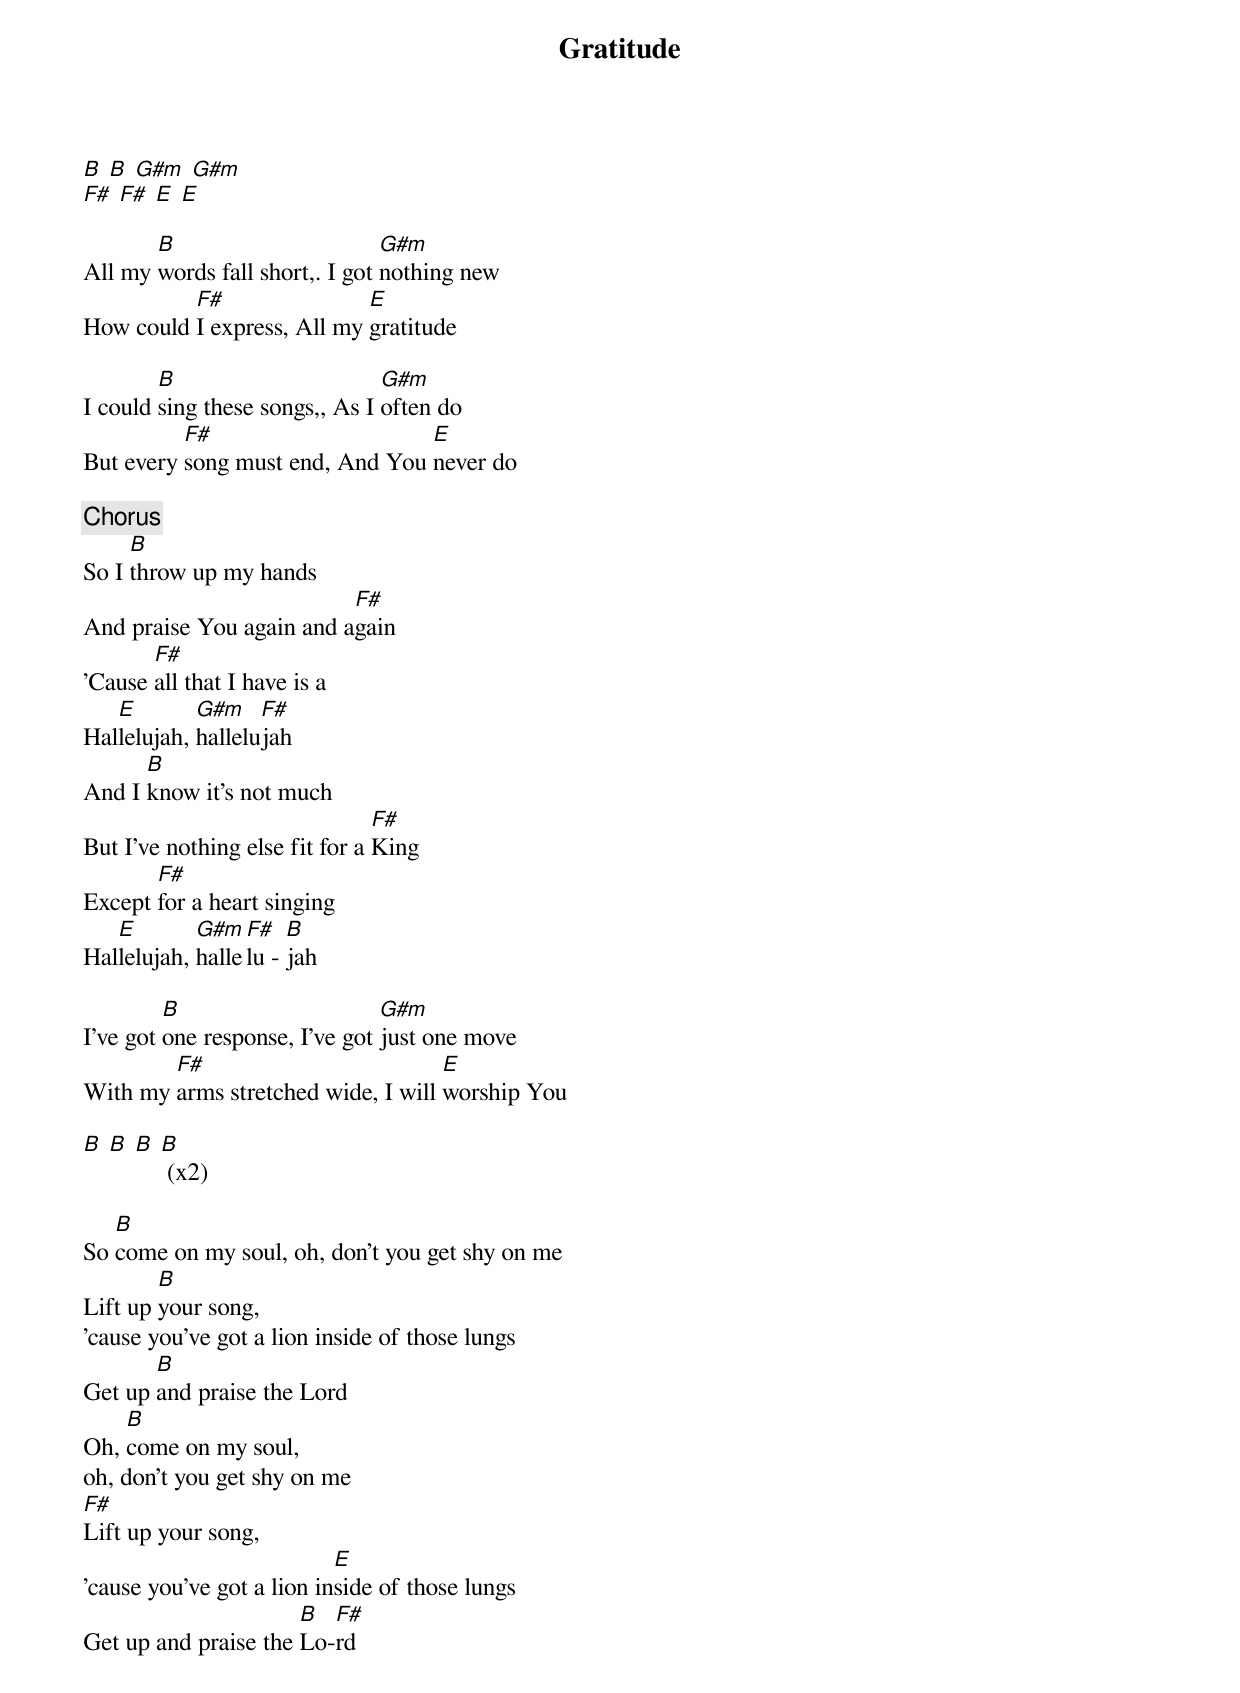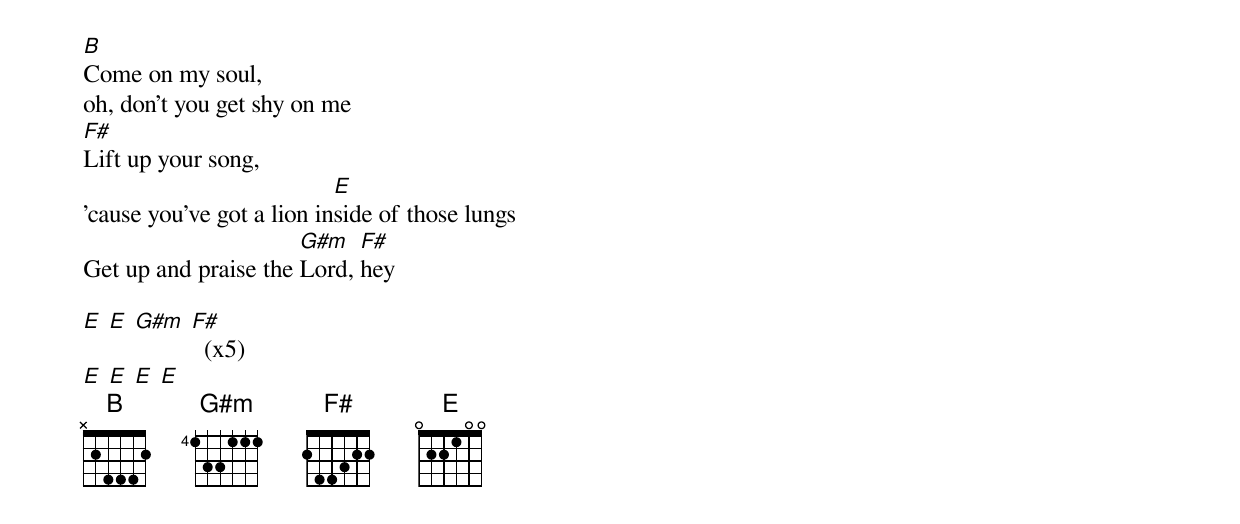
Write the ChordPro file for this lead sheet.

{Title: Gratitude}
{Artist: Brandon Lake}

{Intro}
[B] [B] [G#m] [G#m]
[F#] [F#] [E] [E]

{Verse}
All my [B]words fall short,. I got [G#m]nothing new
How could [F#]I express, All my [E]gratitude

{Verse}
I could [B]sing these songs,, As I [G#m]often do
But every [F#]song must end, And You [E]never do

{Chorus}
So I [B]throw up my hands
And praise You again and a[F#]gain
'Cause [F#]all that I have is a
Hal[E]lelujah, [G#m]hallelu[F#]jah
And I [B]know it's not much
But I've nothing else fit for a [F#]King
Except [F#]for a heart singing
Hal[E]lelujah, [G#m]halle[F#]lu - [B]jah

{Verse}
I've got [B]one response, I've got [G#m]just one move
With my [F#]arms stretched wide, I will [E]worship You

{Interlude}
[B] [B] [B] [B] (x2)

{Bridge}
So [B]come on my soul, oh, don't you get shy on me
Lift up [B]your song,
'cause you've got a lion inside of those lungs
Get up [B]and praise the Lord
Oh, [B]come on my soul,
oh, don't you get shy on me
[F#]Lift up your song,
'cause you've got a lion in[E]side of those lungs
Get up and praise the [B]Lo-[F#]rd
[B]Come on my soul,
oh, don't you get shy on me
[F#]Lift up your song,
'cause you've got a lion in[E]side of those lungs
Get up and praise the [G#m]Lord, [F#]hey

{Interlude 2}
[E] [E] [G#m] [F#]  (x5)
[E] [E] [E] [E]
